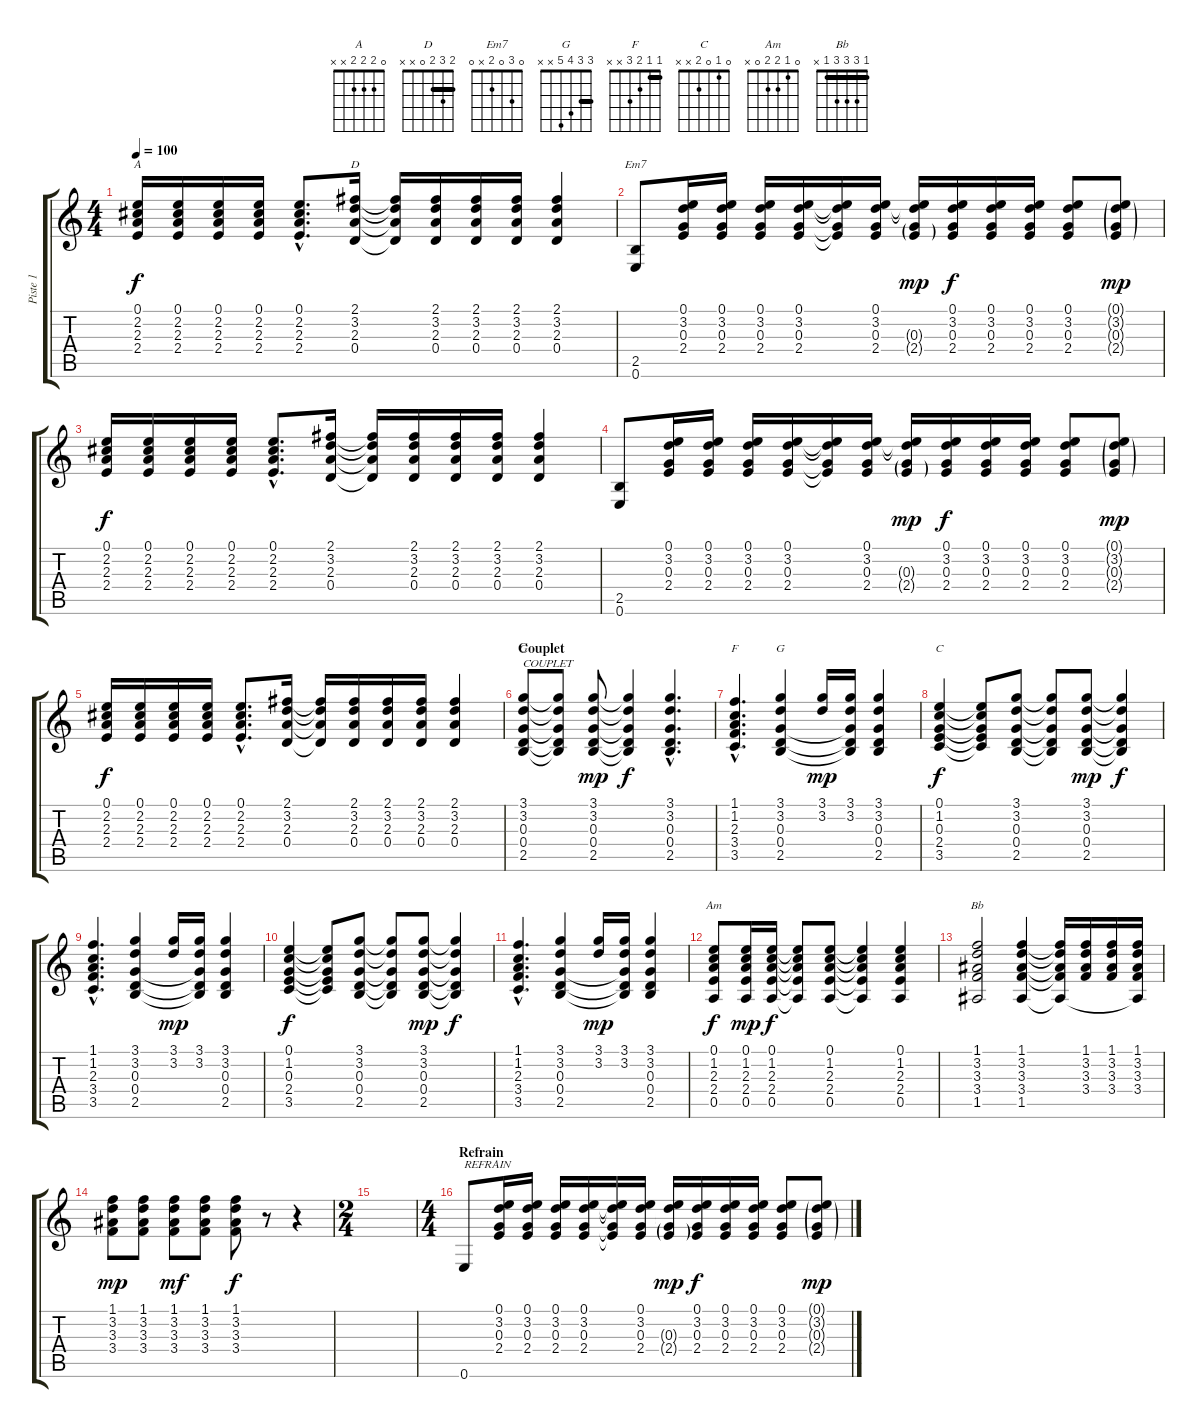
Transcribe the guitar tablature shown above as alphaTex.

\track ("Piste 1" "Piste 1") {instrument acousticguitarsteel}
\staff {score tabs}
\tuning (E4 B3 G3 D3 A2 E2) {hide}
\chord ("A" 0 2 2 2 x x)
\chord ("D" 2 3 2 0 x x) {barre 2}
\chord ("Em7" 0 3 0 2 x 0)
\chord ("G" 3 0 0 0 x x)
\chord ("F" 1 1 2 3 x x) {barre 1}
\chord ("G" 3 3 4 5 x x) {barre 3}
\chord ("C" 0 1 0 2 x x)
\chord ("Am" 0 1 2 2 0 x)
\chord ("Bb" 1 3 3 3 1 x) {barre 1}
\ts (4 4)
\tempo 100
\clef g2
\ks c
(0.1 2.2 2.3 2.4).16{ch "A" dy f} (0.1 2.2 2.3 2.4).16 (0.1 2.2 2.3 2.4).16 (0.1 2.2 2.3 2.4).16 (0.1{hac} 2.2{hac} 2.3{hac} 2.4{hac}).8{d} (2.1 3.2 2.3 0.4).16{ch "D"} (2.1{t} 3.2{t} 2.3{t} 0.4{t}).16 (2.1 3.2 2.3 0.4).16 (2.1 3.2 2.3 0.4).16 (2.1 3.2 2.3 0.4).16 (2.1 3.2 2.3 0.4).4 |
(2.5 0.6).8{ch "Em7"} (0.1 3.2 0.3 2.4).16 (0.1 3.2 0.3 2.4).16 (0.1 3.2 0.3 2.4).16 (0.1 3.2 0.3 2.4).16 (0.1{t} 3.2{t} 0.3{t} 2.4{t}).16 (0.1 3.2 0.3 2.4).16 (0.1{t} 3.2{t} 0.3{g} 2.4{g}).16{dy mp} (0.1 3.2 0.3 2.4).16{dy f} (0.1 3.2 0.3 2.4).16 (0.1 3.2 0.3 2.4).16 (0.1 3.2 0.3 2.4).8 (0.1{g} 3.2{g} 0.3{g} 2.4{g}).8{dy mp} |
(0.1 2.2 2.3 2.4).16{dy f} (0.1 2.2 2.3 2.4).16 (0.1 2.2 2.3 2.4).16 (0.1 2.2 2.3 2.4).16 (0.1{hac} 2.2{hac} 2.3{hac} 2.4{hac}).8{d} (2.1 3.2 2.3 0.4).16 (2.1{t} 3.2{t} 2.3{t} 0.4{t}).16 (2.1 3.2 2.3 0.4).16 (2.1 3.2 2.3 0.4).16 (2.1 3.2 2.3 0.4).16 (2.1 3.2 2.3 0.4).4 |
(2.5 0.6).8 (0.1 3.2 0.3 2.4).16 (0.1 3.2 0.3 2.4).16 (0.1 3.2 0.3 2.4).16 (0.1 3.2 0.3 2.4).16 (0.1{t} 3.2{t} 0.3{t} 2.4{t}).16 (0.1 3.2 0.3 2.4).16 (0.1{t} 3.2{t} 0.3{g} 2.4{g}).16{dy mp} (0.1 3.2 0.3 2.4).16{dy f} (0.1 3.2 0.3 2.4).16 (0.1 3.2 0.3 2.4).16 (0.1 3.2 0.3 2.4).8 (0.1{g} 3.2{g} 0.3{g} 2.4{g}).8{dy mp} |
(0.1 2.2 2.3 2.4).16{dy f} (0.1 2.2 2.3 2.4).16 (0.1 2.2 2.3 2.4).16 (0.1 2.2 2.3 2.4).16 (0.1{hac} 2.2{hac} 2.3{hac} 2.4{hac}).8{d} (2.1 3.2 2.3 0.4).16 (2.1{t} 3.2{t} 2.3{t} 0.4{t}).16 (2.1 3.2 2.3 0.4).16 (2.1 3.2 2.3 0.4).16 (2.1 3.2 2.3 0.4).16 (2.1 3.2 2.3 0.4).4 |
\section ("" "Couplet")
(3.1 3.2 0.3 0.4 2.5).8{ch "G" txt "COUPLET"} (3.1{t} 3.2{t} 0.3{t} 0.4{t} 2.5{t}).8 (3.1 3.2 0.3 0.4 2.5).8{dy mp} (3.1{t} 3.2{t} 0.3{t} 0.4{t} 2.5{t}).4{dy f} (3.1{hac} 3.2{hac} 0.3{hac} 0.4{hac} 2.5{hac}).4{d} |
(1.1{hac} 1.2{hac} 2.3{hac} 3.4{hac} 3.5{hac}).4{d ch "F"} (3.1 3.2 0.3 0.4 2.5).4{ch "G"} (3.1 3.2).16{dy mp} (3.1 3.2 0.3{t} 0.4{t} 2.5{t}).16 (3.1 3.2 0.3 0.4 2.5).4 |
(0.1 1.2 0.3 2.4 3.5).4{ch "C" dy f} (0.1{t} 1.2{t} 0.3{t} 2.4{t} 3.5{t}).8 (3.1 3.2 0.3 0.4 2.5).8 (3.1{t} 3.2{t} 0.3{t} 0.4{t} 2.5{t}).8 (3.1 3.2 0.3 0.4 2.5).8{dy mp} (3.1{t} 3.2{t} 0.3{t} 0.4{t} 2.5{t}).4{dy f} |
(1.1{hac} 1.2{hac} 2.3{hac} 3.4{hac} 3.5{hac}).4{d} (3.1 3.2 0.3 0.4 2.5).4 (3.1 3.2).16{dy mp} (3.1 3.2 0.3{t} 0.4{t} 2.5{t}).16 (3.1 3.2 0.3 0.4 2.5).4 |
(0.1 1.2 0.3 2.4 3.5).4{dy f} (0.1{t} 1.2{t} 0.3{t} 2.4{t} 3.5{t}).8 (3.1 3.2 0.3 0.4 2.5).8 (3.1{t} 3.2{t} 0.3{t} 0.4{t} 2.5{t}).8 (3.1 3.2 0.3 0.4 2.5).8{dy mp} (3.1{t} 3.2{t} 0.3{t} 0.4{t} 2.5{t}).4{dy f} |
(1.1{hac} 1.2{hac} 2.3{hac} 3.4{hac} 3.5{hac}).4{d} (3.1 3.2 0.3 0.4 2.5).4 (3.1 3.2).16{dy mp} (3.1 3.2 0.3{t} 0.4{t} 2.5{t}).16 (3.1 3.2 0.3 0.4 2.5).4 |
(0.1 1.2 2.3 2.4 0.5).8{ch "Am" dy f} (0.1 1.2 2.3 2.4 0.5).16{dy mp} (0.1 1.2 2.3 2.4 0.5).16{dy f} (0.1{t} 1.2{t} 2.3{t} 2.4{t} 0.5{t}).8 (0.1 1.2 2.3 2.4 0.5).8 (0.1{t} 1.2{t} 2.3{t} 2.4{t} 0.5{t}).4 (0.1 1.2 2.3 2.4 0.5).4 |
(1.1 3.2 3.3 3.4 1.5).2{ch "Bb"} (1.1 3.2 3.3 3.4 1.5).4 (1.1{t} 3.2{t} 3.3{t} 3.4{t} 1.5{t}).16 (1.1 3.2 3.3 3.4).16 (1.1 3.2 3.3 3.4).16 (1.1 3.2 3.3 3.4 1.5{t}).16 |
(1.1 3.2 3.3 3.4).8{dy mp} (1.1 3.2 3.3 3.4).8 (1.1 3.2 3.3 3.4).8{dy mf} (1.1 3.2 3.3 3.4).8 (1.1 3.2 3.3 3.4).8{dy f} r.8 r.4 |
\ts (2 4)
|
\ts (4 4)
\section ("" "Refrain")
0.6.8{txt "REFRAIN"} (0.1 3.2 0.3 2.4).16 (0.1 3.2 0.3 2.4).16 (0.1 3.2 0.3 2.4).16 (0.1 3.2 0.3 2.4).16 (0.1{t} 3.2{t} 0.3{t} 2.4{t}).16 (0.1 3.2 0.3 2.4).16 (0.1{t} 3.2{t} 0.3{g} 2.4{g}).16{dy mp} (0.1 3.2 0.3 2.4).16{dy f} (0.1 3.2 0.3 2.4).16 (0.1 3.2 0.3 2.4).16 (0.1 3.2 0.3 2.4).8 (0.1{g} 3.2{g} 0.3{g} 2.4{g}).8{dy mp}
